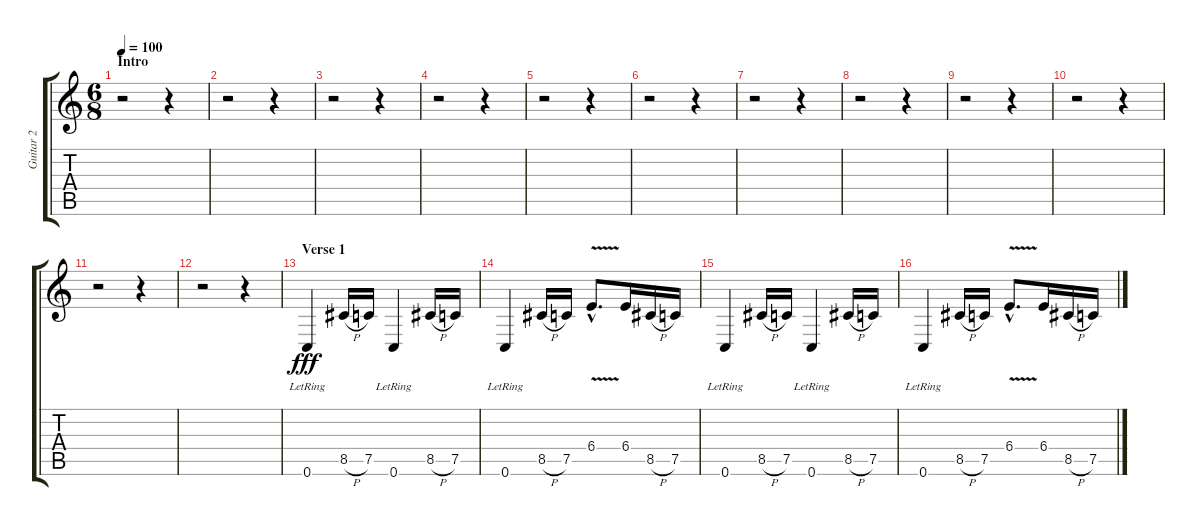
\track ("Guitar 2" "Guitar 2") {instrument distortionguitar}
\staff {score tabs}
\tuning (C4 G3 Eb3 Bb2 F2 C2) {hide}
\ts (6 8)
\section ("" "Intro")
\tempo 100
\clef g2
\ks c
r.2{dy fff instrument distortionguitar} r.4 |
r.2 r.4 |
r.2 r.4 |
r.2 r.4 |
r.2 r.4 |
r.2 r.4 |
r.2 r.4 |
r.2 r.4 |
r.2 r.4 |
r.2 r.4 |
r.2 r.4 |
r.2 r.4 |
\section ("" "Verse 1")
0.6{lr}.4 8.5{h}.16 7.5.16 0.6{lr}.4 8.5{h}.16 7.5.16 |
0.6{lr}.4 8.5{h}.16 7.5.16 6.4{v hac}.8{d} 6.4.16 8.5{h}.16 7.5.16 |
0.6{lr}.4 8.5{h}.16 7.5.16 0.6{lr}.4 8.5{h}.16 7.5.16 |
0.6{lr}.4 8.5{h}.16 7.5.16 6.4{v hac}.8{d} 6.4.16 8.5{h}.16 7.5.16
